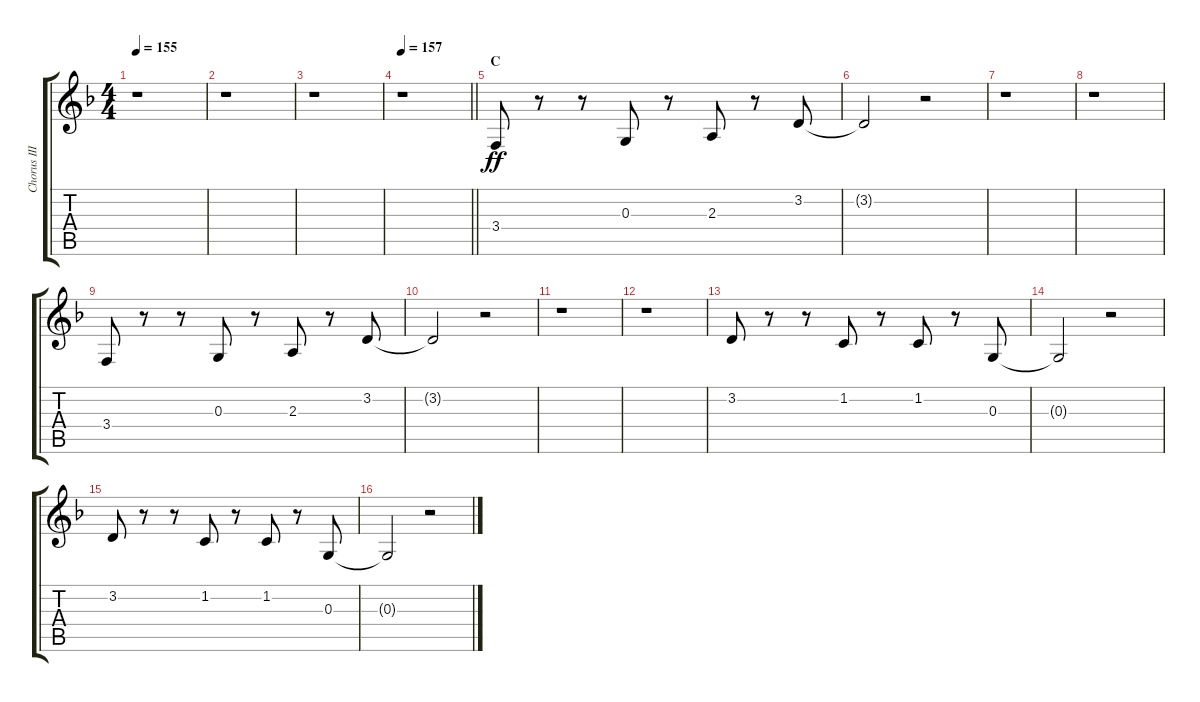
\track ("Chorus III" "Chorus III") {instrument voiceoohs}
\staff {score tabs}
\tuning (E4 B3 G3 D3 A2 E2) {hide}
\ts (4 4)
\tempo 155
\clef g2
\ks f
r.1{dy ff} |
r.1 |
r.1 |
\tempo 157
\barLineRight lightlight
r.1 |
\section ("" "C")
3.4.8 r.8 r.8 0.3.8 r.8 2.3.8 r.8 3.2.8 |
3.2{t}.2 r.2 |
r.1 |
r.1 |
3.4.8 r.8 r.8 0.3.8 r.8 2.3.8 r.8 3.2.8 |
3.2{t}.2 r.2 |
r.1 |
r.1 |
3.2.8 r.8 r.8 1.2.8 r.8 1.2.8 r.8 0.3.8 |
0.3{t}.2 r.2 |
3.2.8 r.8 r.8 1.2.8 r.8 1.2.8 r.8 0.3.8 |
0.3{t}.2 r.2
